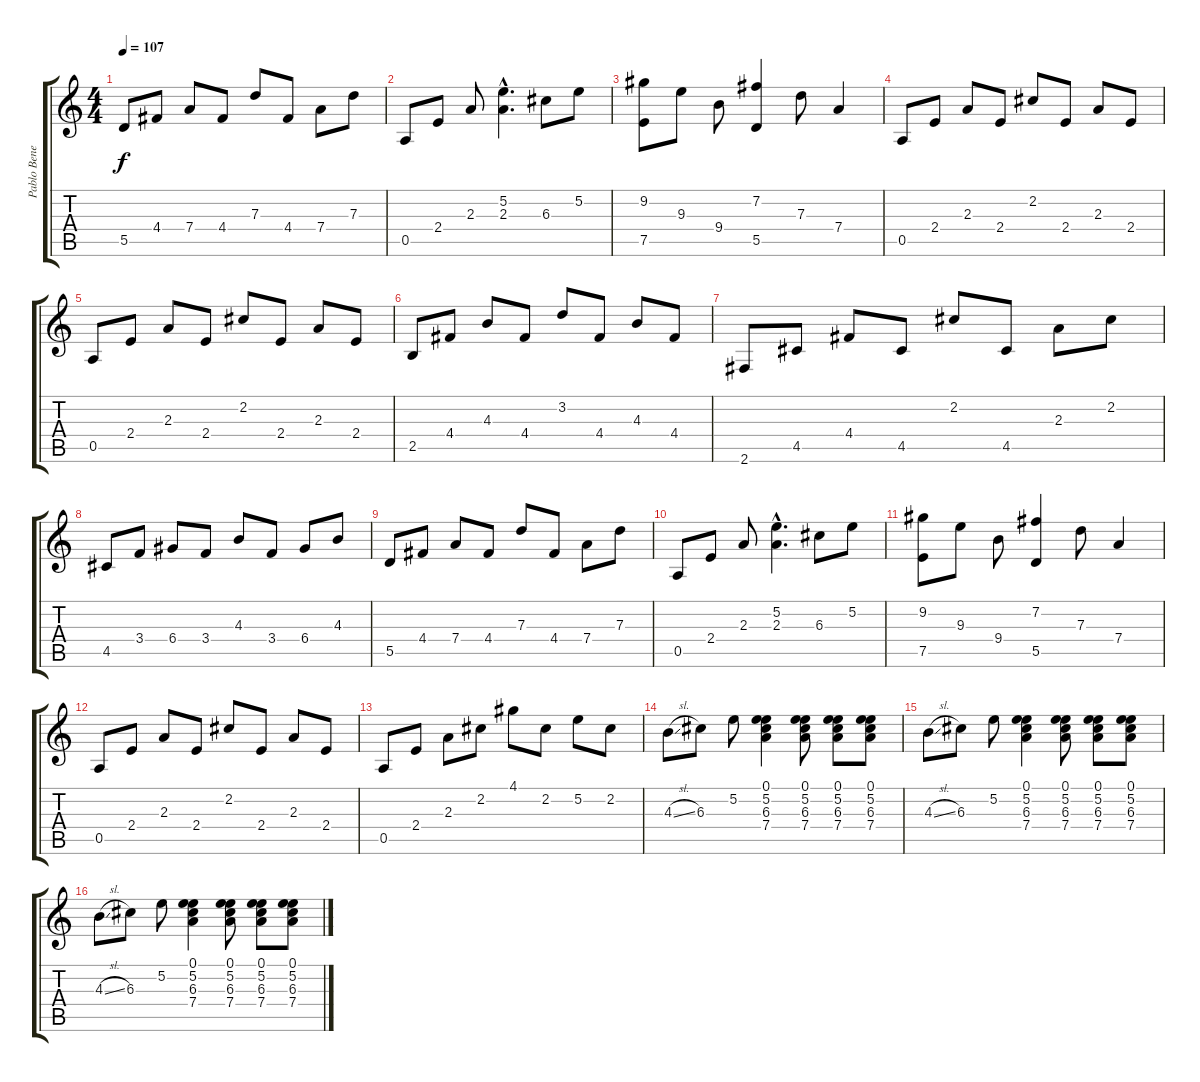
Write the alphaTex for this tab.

\track ("Pablo Benegas" "Pablo Bene") {instrument acousticguitarnylon}
\staff {score tabs}
\tuning (E4 B3 G3 D3 A2 E2) {hide}
\ts (4 4)
\tempo 107
\clef g2
\ks c
5.5.8{dy f} 4.4.8 7.4.8 4.4.8 7.3.8 4.4.8 7.4.8 7.3.8 |
0.5.8 2.4.8 2.3.8 (5.2{hac} 2.3{hac}).4{d} 6.3.8 5.2.8 |
(9.2 7.5).8 9.3.8 9.4.8 (7.2 5.5).4 7.3.8 7.4.4 |
0.5.8 2.4.8 2.3.8 2.4.8 2.2.8 2.4.8 2.3.8 2.4.8 |
0.5.8 2.4.8 2.3.8 2.4.8 2.2.8 2.4.8 2.3.8 2.4.8 |
2.5.8 4.4.8 4.3.8 4.4.8 3.2.8 4.4.8 4.3.8 4.4.8 |
2.6.8 4.5.8 4.4.8 4.5.8 2.2.8 4.5.8 2.3.8 2.2.8 |
4.5.8 3.4.8 6.4.8 3.4.8 4.3.8 3.4.8 6.4.8 4.3.8 |
5.5.8 4.4.8 7.4.8 4.4.8 7.3.8 4.4.8 7.4.8 7.3.8 |
0.5.8 2.4.8 2.3.8 (5.2{hac} 2.3{hac}).4{d} 6.3.8 5.2.8 |
(9.2 7.5).8 9.3.8 9.4.8 (7.2 5.5).4 7.3.8 7.4.4 |
0.5.8 2.4.8 2.3.8 2.4.8 2.2.8 2.4.8 2.3.8 2.4.8 |
0.5.8 2.4.8 2.3.8 2.2.8 4.1.8 2.2.8 5.2.8 2.2.8 |
4.3{sl}.8 6.3.8 5.2.8 (0.1 5.2 6.3 7.4).4 (0.1 5.2 6.3 7.4).8 (0.1 5.2 6.3 7.4).8 (0.1 5.2 6.3 7.4).8 |
4.3{sl}.8 6.3.8 5.2.8 (0.1 5.2 6.3 7.4).4 (0.1 5.2 6.3 7.4).8 (0.1 5.2 6.3 7.4).8 (0.1 5.2 6.3 7.4).8 |
4.3{sl}.8 6.3.8 5.2.8 (0.1 5.2 6.3 7.4).4 (0.1 5.2 6.3 7.4).8 (0.1 5.2 6.3 7.4).8 (0.1 5.2 6.3 7.4).8
